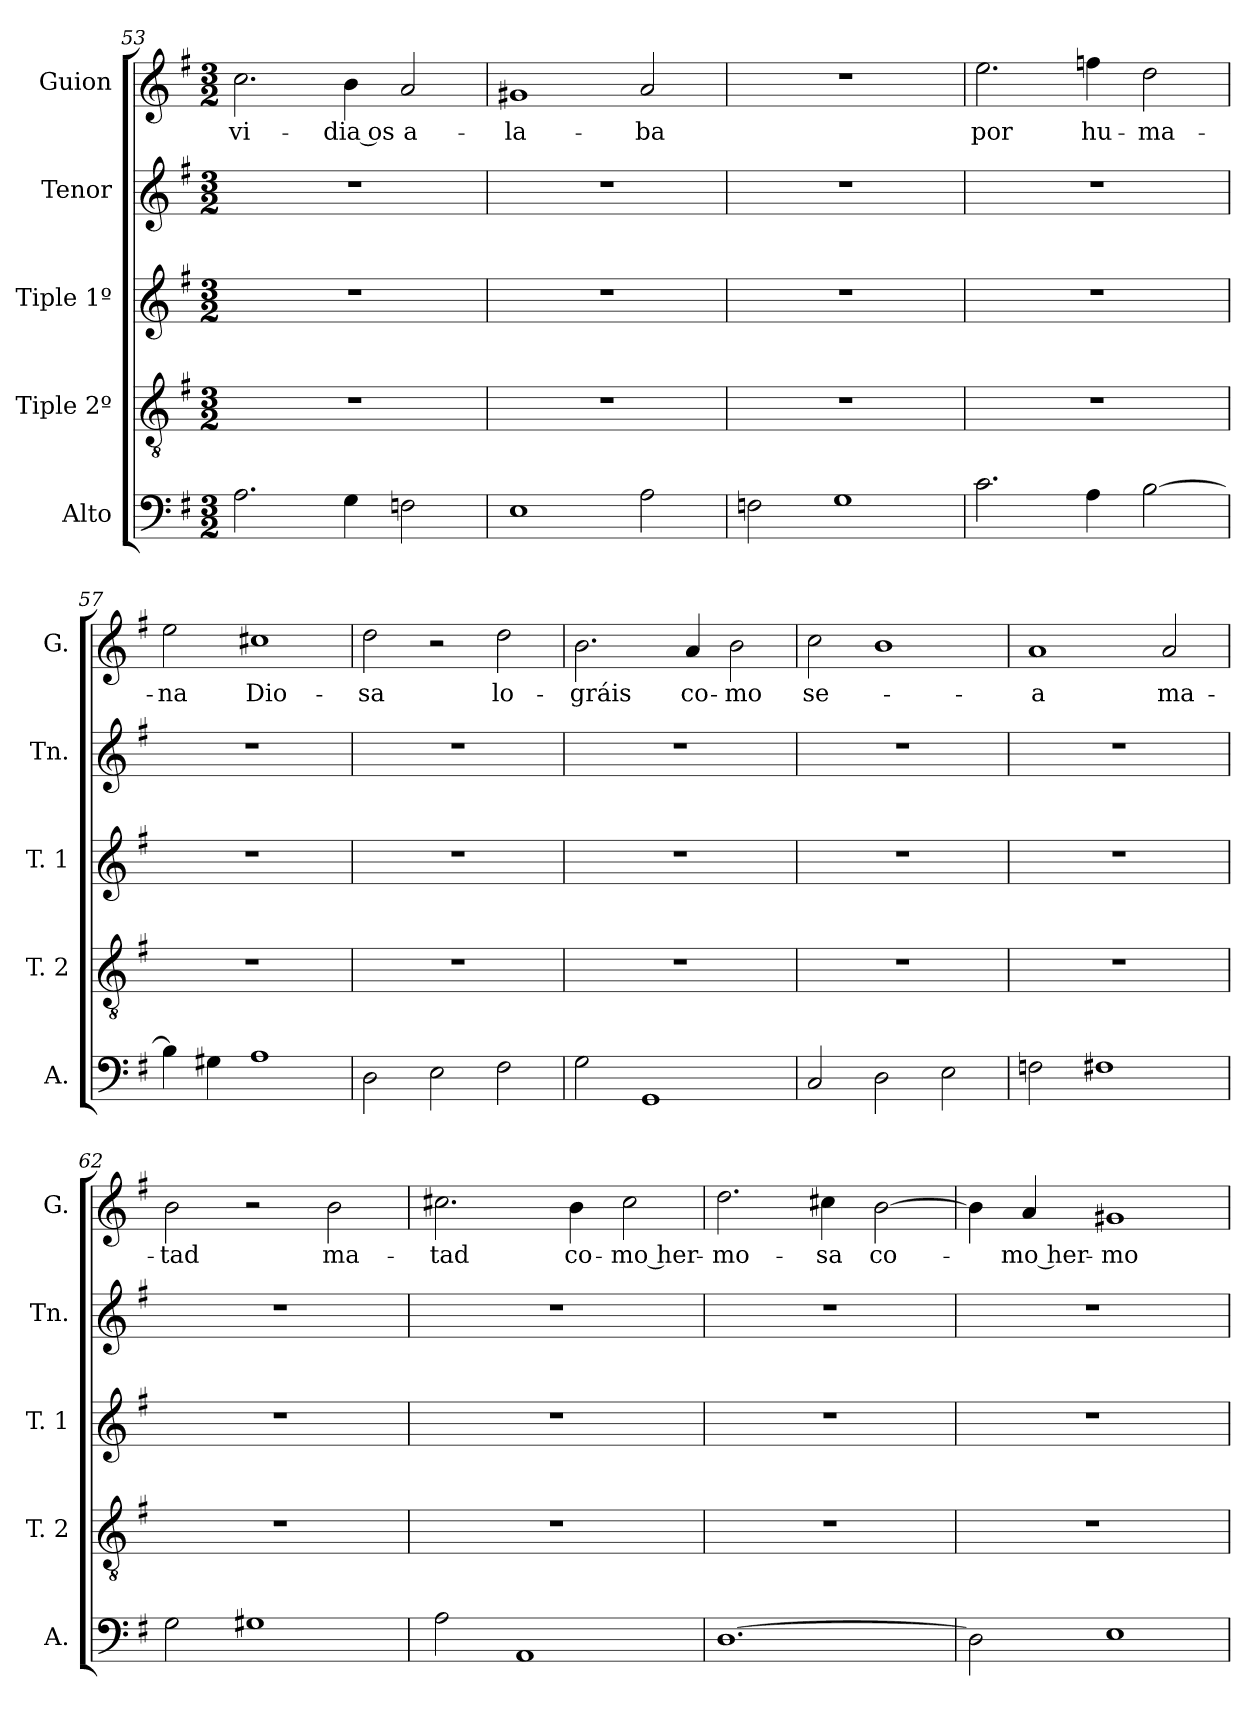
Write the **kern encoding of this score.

**kern	**kern	**kern	**kern	**kern	**text
*part5	*part4	*part3	*part2	*part1	*part1
*staff5	*staff4	*staff3	*staff2	*staff1	*staff1
*I"Alto	*I"Tiple 2º	*I"Tiple 1º	*I"Tenor	*I"Guion	*
*I'A.	*I'T. 2	*I'T. 1	*I'Tn.	*I'G.	*
*clefF4	*clefGv2	*clefG2	*clefG2	*clefG2	*
*k[f#]	*k[f#]	*k[f#]	*k[f#]	*k[f#]	*
*M3/2	*M3/2	*M3/2	*M3/2	*M3/2	*
=53	=53	=53	=53	=53	=53
2.A	1.r	1.r	1.r	2.cc	-vi-
4G	.	.	.	4b	-dia os
2Fn	.	.	.	2a	a-
=54	=54	=54	=54	=54	=54
1E	1.r	1.r	1.r	1g#X	-la-
2A	.	.	.	2a	-ba
=55	=55	=55	=55	=55	=55
2Fn	1.r	1.r	1.r	1.r	.
1G	.	.	.	.	.
=56	=56	=56	=56	=56	=56
2.c	1.r	1.r	1.r	2.ee	por
4A	.	.	.	4ffn	hu-
[2B	.	.	.	2dd	-ma-
=57	=57	=57	=57	=57	=57
4B]	1.r	1.r	1.r	2ee	-na
4G#X	.	.	.	.	.
1A	.	.	.	1cc#X	Dio-
=58	=58	=58	=58	=58	=58
2D	1.r	1.r	1.r	2dd	-sa
2E	.	.	.	2r	.
2F#	.	.	.	2dd	lo-
=59	=59	=59	=59	=59	=59
2G	1.r	1.r	1.r	2.b	-gráis
1GG	.	.	.	.	.
.	.	.	.	4a	co-
.	.	.	.	2b	-mo
=60	=60	=60	=60	=60	=60
2C	1.r	1.r	1.r	2cc	se-
2D	.	.	.	1b	.
2E	.	.	.	.	.
=61	=61	=61	=61	=61	=61
2Fn	1.r	1.r	1.r	1a	-a
1F#X	.	.	.	.	.
.	.	.	.	2a	ma-
=62	=62	=62	=62	=62	=62
2G	1.r	1.r	1.r	2b	-tad
1G#X	.	.	.	2r	.
.	.	.	.	2b	ma-
=63	=63	=63	=63	=63	=63
2A	1.r	1.r	1.r	2.cc#X	-tad
1AA	.	.	.	.	.
.	.	.	.	4b	co-
.	.	.	.	2cc#	-mo her-
=64	=64	=64	=64	=64	=64
[1.D	1.r	1.r	1.r	2.dd	-mo-
.	.	.	.	4cc#X	-sa
.	.	.	.	[2b	co-
=65	=65	=65	=65	=65	=65
2D]	1.r	1.r	1.r	4b]	.
.	.	.	.	4a	-mo her-
1E	.	.	.	1g#X	-mo-
=	=	=	=	=	=
*-	*-	*-	*-	*-	*-
